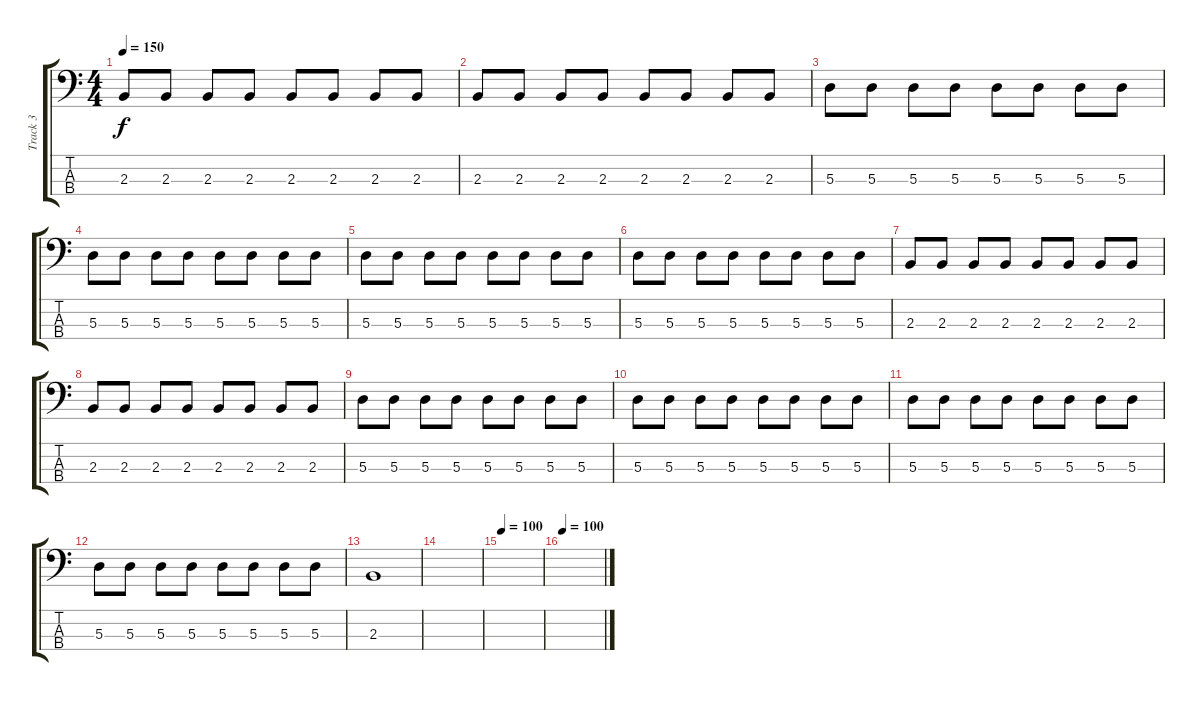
\track ("Track 3" "Track 3") {instrument electricbassfinger}
\staff {score tabs}
\tuning (G2 D2 A1 E1) {hide}
\ts (4 4)
\tempo 150
\clef f4
\ks c
2.3.8{dy f} 2.3.8 2.3.8 2.3.8 2.3.8 2.3.8 2.3.8 2.3.8 |
2.3.8 2.3.8 2.3.8 2.3.8 2.3.8 2.3.8 2.3.8 2.3.8 |
5.3.8 5.3.8 5.3.8 5.3.8 5.3.8 5.3.8 5.3.8 5.3.8 |
5.3.8 5.3.8 5.3.8 5.3.8 5.3.8 5.3.8 5.3.8 5.3.8 |
5.3.8 5.3.8 5.3.8 5.3.8 5.3.8 5.3.8 5.3.8 5.3.8 |
5.3.8 5.3.8 5.3.8 5.3.8 5.3.8 5.3.8 5.3.8 5.3.8 |
2.3.8 2.3.8 2.3.8 2.3.8 2.3.8 2.3.8 2.3.8 2.3.8 |
2.3.8 2.3.8 2.3.8 2.3.8 2.3.8 2.3.8 2.3.8 2.3.8 |
5.3.8 5.3.8 5.3.8 5.3.8 5.3.8 5.3.8 5.3.8 5.3.8 |
5.3.8 5.3.8 5.3.8 5.3.8 5.3.8 5.3.8 5.3.8 5.3.8 |
5.3.8 5.3.8 5.3.8 5.3.8 5.3.8 5.3.8 5.3.8 5.3.8 |
5.3.8 5.3.8 5.3.8 5.3.8 5.3.8 5.3.8 5.3.8 5.3.8 |
2.3.1 |
|
\tempo 100
|
\tempo 100
